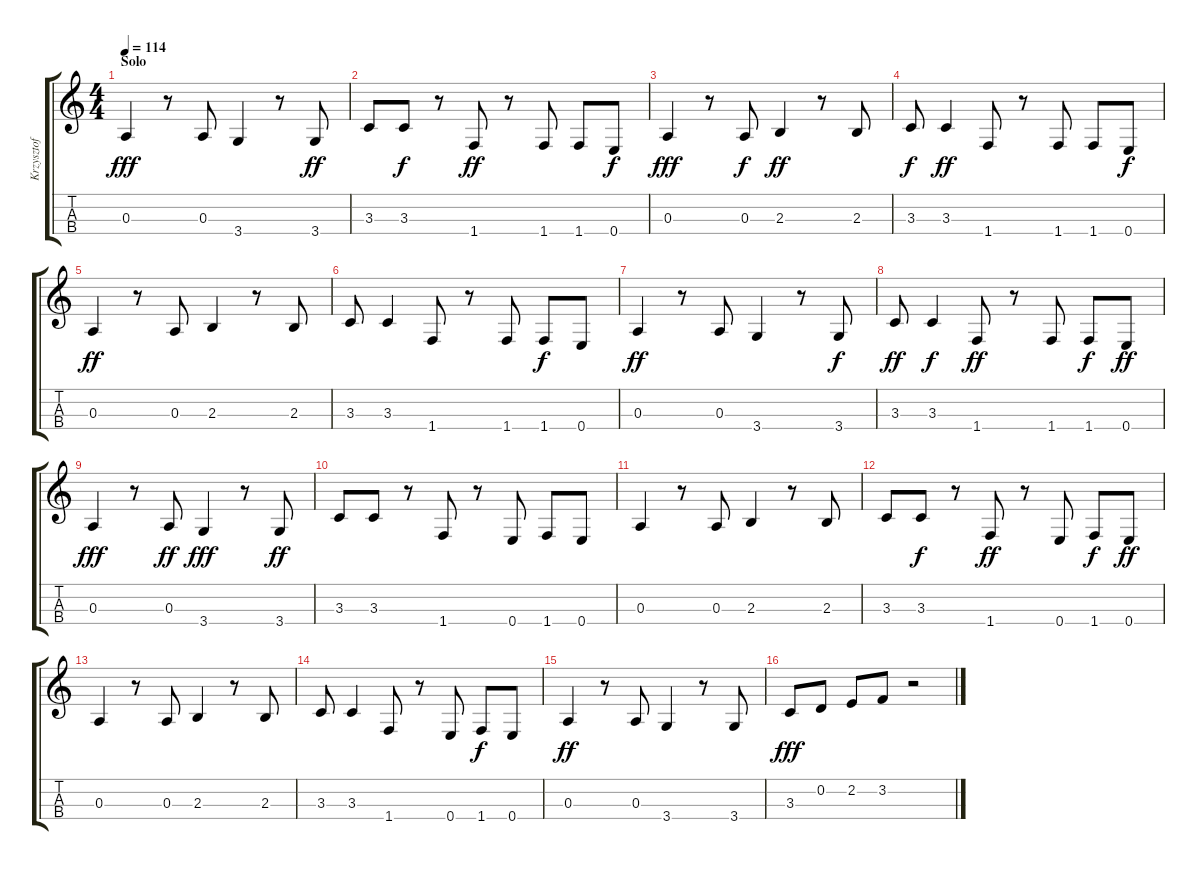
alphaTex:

\track ("Krzysztof Kieliszkiewicz" "Krzysztof ") {instrument electricbassfinger}
\staff {score tabs}
\tuning (G3 D3 A2 E2) {hide}
\ts (4 4)
\section ("" "Solo")
\tempo 114
\clef g2
\ks c
0.3.4{dy fff} r.8 0.3.8 3.4.4 r.8 3.4.8{dy ff} |
3.3.8 3.3.8{dy f} r.8 1.4.8{dy ff} r.8 1.4.8 1.4.8 0.4.8{dy f} |
0.3.4{dy fff} r.8 0.3.8{dy f} 2.3.4{dy ff} r.8 2.3.8 |
3.3.8{dy f} 3.3.4{dy ff} 1.4.8 r.8 1.4.8 1.4.8 0.4.8{dy f} |
0.3.4{dy ff} r.8 0.3.8 2.3.4 r.8 2.3.8 |
3.3.8 3.3.4 1.4.8 r.8 1.4.8 1.4.8{dy f} 0.4.8 |
0.3.4{dy ff} r.8 0.3.8 3.4.4 r.8 3.4.8{dy f} |
3.3.8{dy ff} 3.3.4{dy f} 1.4.8{dy ff} r.8 1.4.8 1.4.8{dy f} 0.4.8{dy ff} |
0.3.4{dy fff} r.8 0.3.8{dy ff} 3.4.4{dy fff} r.8 3.4.8{dy ff} |
3.3.8 3.3.8 r.8 1.4.8 r.8 0.4.8 1.4.8 0.4.8 |
0.3.4 r.8 0.3.8 2.3.4 r.8 2.3.8 |
3.3.8 3.3.8{dy f} r.8 1.4.8{dy ff} r.8 0.4.8 1.4.8{dy f} 0.4.8{dy ff} |
0.3.4 r.8 0.3.8 2.3.4 r.8 2.3.8 |
3.3.8 3.3.4 1.4.8 r.8 0.4.8 1.4.8{dy f} 0.4.8 |
0.3.4{dy ff} r.8 0.3.8 3.4.4 r.8 3.4.8 |
3.3.8{dy fff} 0.2.8 2.2.8 3.2.8 r.2
